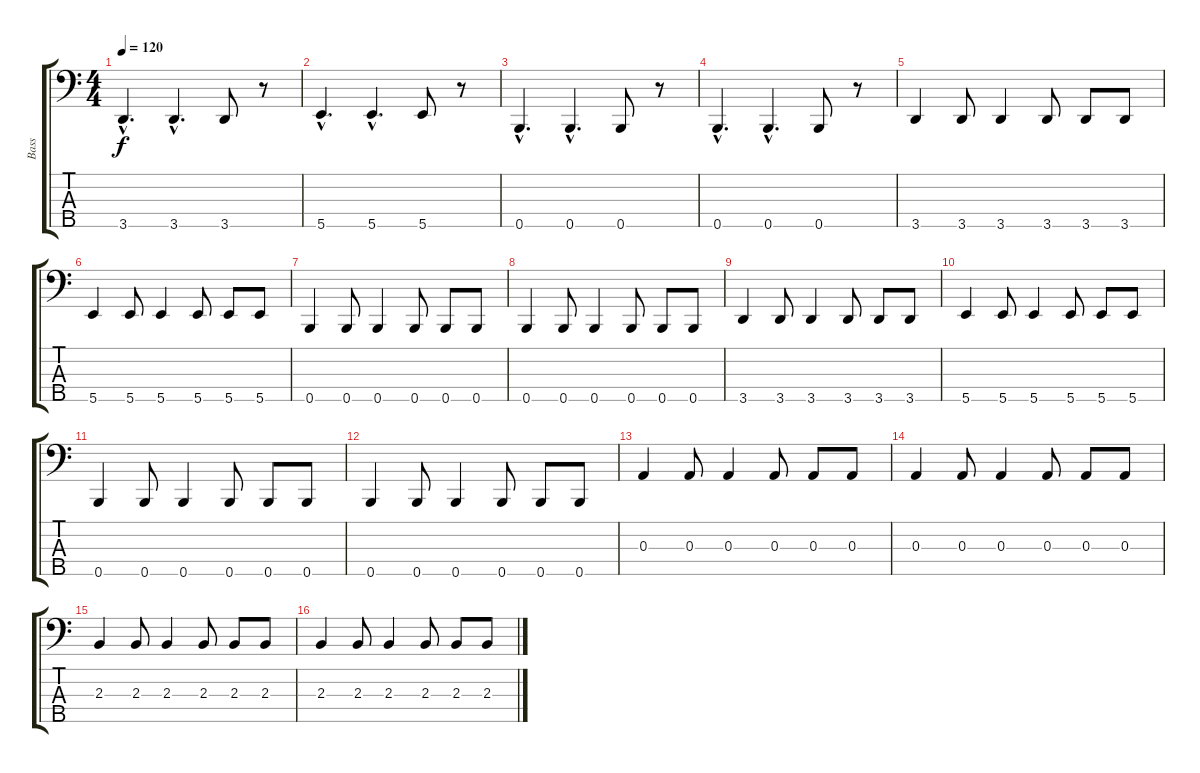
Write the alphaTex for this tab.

\track ("Bass" "Bass") {instrument electricbassfinger}
\staff {score tabs}
\tuning (G2 D2 A1 E1 B0) {hide}
\ts (4 4)
\tempo 120
\clef f4
\ks c
3.5{hac}.4{d dy f} 3.5{hac}.4{d} 3.5.8 r.8 |
5.5{hac}.4{d} 5.5{hac}.4{d} 5.5.8 r.8 |
0.5{hac}.4{d} 0.5{hac}.4{d} 0.5.8 r.8 |
0.5{hac}.4{d} 0.5{hac}.4{d} 0.5.8 r.8 |
3.5.4 3.5.8 3.5.4 3.5.8 3.5.8 3.5.8 |
5.5.4 5.5.8 5.5.4 5.5.8 5.5.8 5.5.8 |
0.5.4 0.5.8 0.5.4 0.5.8 0.5.8 0.5.8 |
0.5.4 0.5.8 0.5.4 0.5.8 0.5.8 0.5.8 |
3.5.4 3.5.8 3.5.4 3.5.8 3.5.8 3.5.8 |
5.5.4 5.5.8 5.5.4 5.5.8 5.5.8 5.5.8 |
0.5.4 0.5.8 0.5.4 0.5.8 0.5.8 0.5.8 |
0.5.4 0.5.8 0.5.4 0.5.8 0.5.8 0.5.8 |
0.3.4 0.3.8 0.3.4 0.3.8 0.3.8 0.3.8 |
0.3.4 0.3.8 0.3.4 0.3.8 0.3.8 0.3.8 |
2.3.4 2.3.8 2.3.4 2.3.8 2.3.8 2.3.8 |
2.3.4 2.3.8 2.3.4 2.3.8 2.3.8 2.3.8
